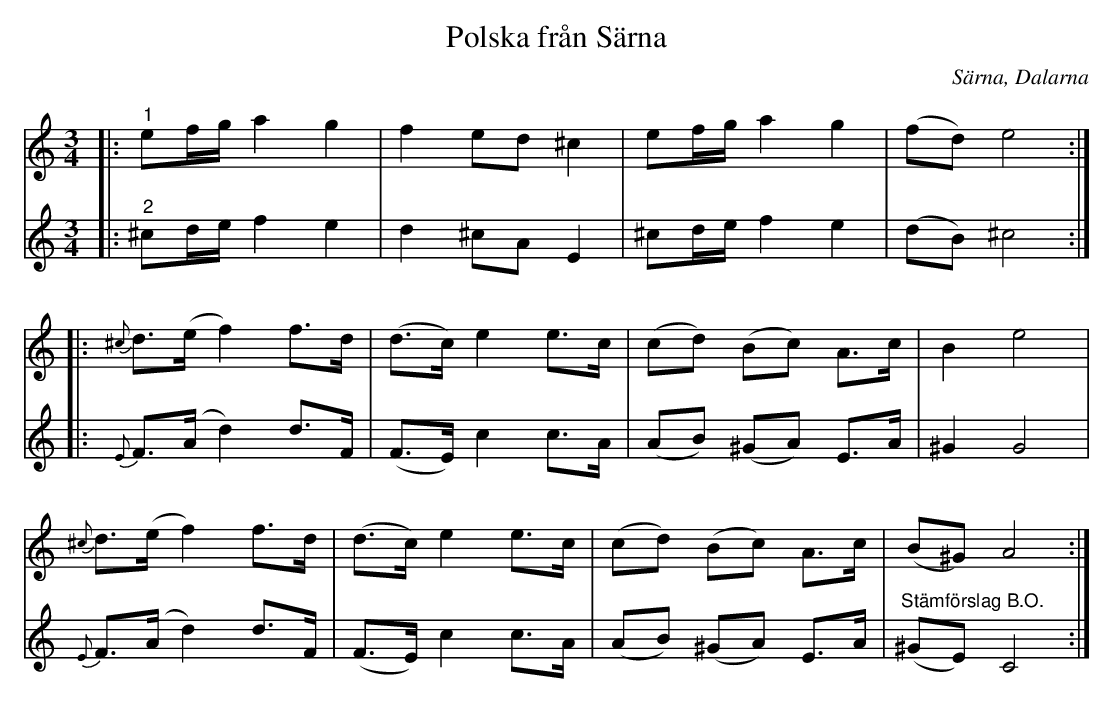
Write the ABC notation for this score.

X:1
T:Polska från Särna
O:Särna, Dalarna
L:1/8
M:3/4
K:Am
V:1
|:"^1" ef/g/ a2 g2 | f2 ed ^c2 | ef/g/ a2 g2 | (fd) e4 ::
{^c} d>(e f2) f>d | (d>c) e2 e>c | (cd) (Bc) A>c | B2 e4 |
{^c} d>(e f2) f>d | (d>c) e2 e>c | (cd) (Bc) A>c | (B^G) A4 :|
V:2
|:"^2" ^cd/e/ f2 e2 | d2 ^cA E2 | ^cd/e/ f2 e2 | (dB) ^c4 ::
{E} F>(A d2) d>F | (F>E) c2 c>A | (AB) (^GA) E>A | ^G2 G4 |
{E} F>(A d2) d>F | (F>E) c2 c>A | (AB) (^GA) E>A | "^Stämförslag B.O." (^GE) C4 :|
